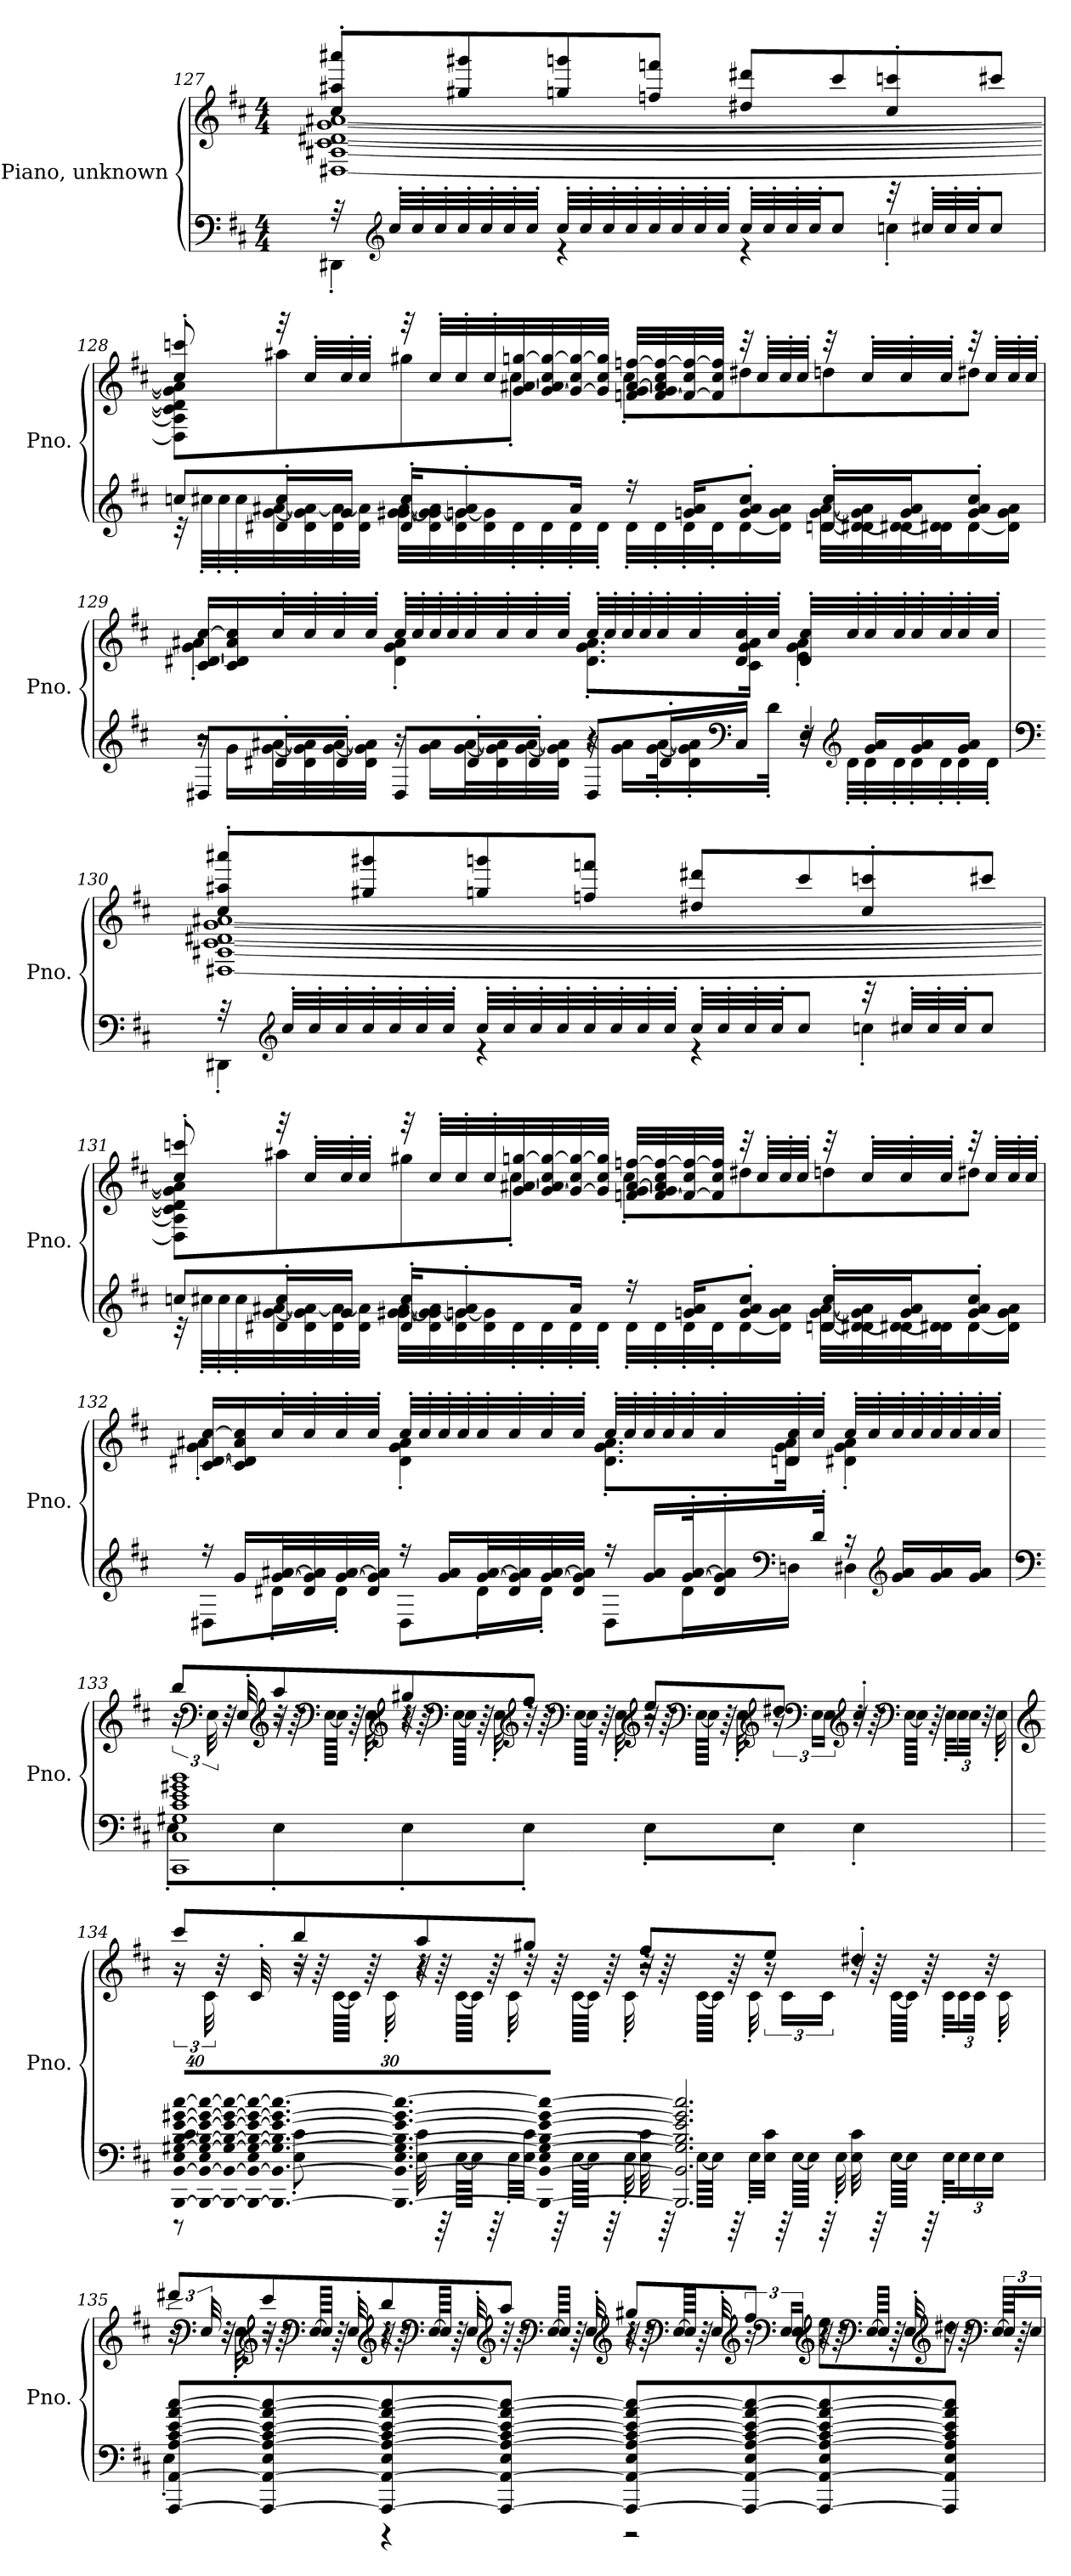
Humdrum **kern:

**kern	**kern
*part1	*part1
*staff2	*staff1
*I"Piano, unknown	*
*I'Pno.	*
!!LO:LB:g=z
*clefF4	*clefG2
*k[f#c#]	*k[f#c#]
*M4/4	*M4/4
=127	=127
*^	*^
32r	4DD#X'\	8cc#/' 8aa#X/' 8aaa#X/'L	[1D#X [1A#X [1c# [1d#X [1g [1a#X
*clefG2	*	*	*
32cc#'/LLL	.	.	.
32cc#'/	.	.	.
32cc#'/	.	.	.
32cc#'/	.	8gg#X/ 8ggg#X/	.
32cc#'/	.	.	.
32cc#'/	.	.	.
32cc#'/JJJ	.	.	.
32cc#'/LLL	4r	8ggn/ 8gggn/	.
32cc#'/	.	.	.
32cc#'/	.	.	.
32cc#'/	.	.	.
32cc#'/	.	8ffn/ 8fffn/J	.
32cc#'/	.	.	.
32cc#'/	.	.	.
32cc#'/JJJ	.	.	.
32cc#'/LLL	4r	8dd#X/ 8ddd#X/L	.
32cc#'/	.	.	.
32cc#'/	.	.	.
32cc#'/JJ	.	.	.
8cc#/J	.	8ccc#/	.
32r	4ccn'\	8cc#/' 8cccn/'	.
32cc#X'/LLL	.	.	.
32cc#'/	.	.	.
32cc#'/JJ	.	.	.
8cc#/J	.	8ccc#X/J	.
!!LO:PB:g=z	!!
=128	=128	=128	=128
8ccn/L	32r	8cc#/' 8cccn/'	8D#\] 8A#\] 8c#\] 8d#\] 8g\] 8a#\]L
.	32cc#X'\LLL	.	.
.	32cc#'\	.	.
.	32cc#'\	.	.
16d#X/' 16cc#/'L	[32g\ [32a#X\	32r	8aa#X\
.	32d#\ 32g\] 32a#\_	32cc#'/LLL	.
16g/JJ	32d#\ 32a#\_	32cc#'/	.
.	32d#\ 32a#\]JJJ	32cc#'/JJJ	.
16d#/' 16cc#/'KL	[32g\ [32g#X\ [32a#\LLL	32r	8gg#X\
.	32d#\ 32g\] 32g#\_ 32a#\]	32cc#'/LLL	.
8gn/' 8a#/'	32d#\ 32g#\_	32cc#'/	.
.	32d#\ 32g#\]	32cc#'/	.
.	32d#'\	[32g/ [32a#X/ [32ggn/	8cc#'\J
.	32d#'\	32g/_ 32a#/] 32cc#/ 32gg/_	.
16a#/Jk	32d#'\	32g/_ 32cc#/ 32gg/_	.
.	32d#'\JJJ	32g/] 32cc#/ 32gg/]JJJ	.
16r	32d#'\LLL	[32fn/ [32g/ [32a#/ [32ffn/LLL	8cc#'\L
.	32d#'\	32f/_ 32g/] 32a#/] 32cc#/ 32ff/_	.
16gn/ 16a#/KL	32d#'\	32f/_ 32cc#/ 32ff/_	.
.	32d#'\J	32f/] 32cc#/ 32ff/]JJJ	.
8g/' 8a#/' 8cc#/'J	[16d#\	32r	8dd#X\
.	.	32cc#'/LLL	.
.	16d#\] 16g\ 16a#\JJ	32cc#'/	.
.	.	32cc#'/JJJ	.
16d#/' 16cc#/'LL	[32dn\ [32g\ [32a#\LLL	32r	8ddn\
.	32d\_ 32d#X\ 32g\] 32a#\]	32cc#'/LLL	.
16g/ 16a#/J	32d\_ 32d#X\	32cc#'/	.
.	32d\] 32d#X\J	32cc#'/JJJ	.
8g/' 8a#/' 8cc#/'J	[16d#\	32r	8dd#X\J
.	.	32cc#'/LLL	.
.	16d#\] 16g\ 16a#\JJ	32cc#'/	.
.	.	32cc#'/JJJ	.
!!LO:LB:g=z	!!
=129	=129	=129	=129
*	*^	*	*
2r	16r	8D#X/L	[16c#/ [16d#X/ [16cc#/LL	4g\' 4a#X\'
.	16g\LL	.	16c#/] 16d#/] 16a#/ 16cc#/]	.
.	[32g\ [32a#X\L	16d#X'/L	32cc#'/L	.
.	32d#\ 32g\] 32a#\]	.	32cc#'/	.
.	[32g\ [32a#\	16d#'/JJ	32cc#'/	.
.	32d#\ 32g\] 32a#\]JJJ	.	32cc#'/JJJ	.
.	16r	8D#/L	32cc#'/LLL	4d#\' 4g\' 4a#\'
.	.	.	32cc#'/	.
.	16g\ 16a#\LL	.	32cc#'/	.
.	.	.	32cc#'/	.
.	[32g\ [32a#\L	16d#'/L	32cc#'/	.
.	32d#\ 32g\] 32a#\]	.	32cc#'/	.
.	[32g\ [32a#\	16d#'/JJ	32cc#'/	.
.	32d#\ 32g\] 32a#\]JJJ	.	32cc#'/JJJ	.
4r	16r	8D#/L	32cc#'/LLL	8.d#\' 8.g\' 8.a#\'L
.	.	.	32cc#'/	.
.	16g\ 16a#\LL	.	32cc#'/	.
.	.	.	32cc#'/	.
.	[32g\' [32a#\'K	16d#'/L	32cc#'/	.
.	16d#\' 16g\]' 16a#\]'	.	32cc#'/	.
*clefF4	*	*	*	*
.	.	16C#/JJ	32d#/' 32cc#/'	16c#\ 16g\ 16a#\Jk
.	32d#'\JJk	.	32cc#'/JJJ	.
16r	32r	4E/	32d#/' 32cc#/'LLL	4e\' 4g\' 4a#\'
*clefG2	*	*	*	*
.	32d#'\LLL	.	32cc#'/	.
16g/ 16a#/LL	32d#'\	.	32cc#'/	.
.	32d#'\	.	32cc#'/	.
16g/ 16a#/	32d#'\	.	32cc#'/	.
.	32d#'\	.	32cc#'/	.
16g/ 16a#/JJ	32d#'\	.	32cc#'/	.
.	32d#'\JJJ	.	32cc#'/JJJ	.
*v	*v	*v	*	*
!!LO:LB:g=z	!!
=130	=130	=130
*clefF4	*	*
*^	*	*
32r	4DD#X'\	8cc#/' 8aa#X/' 8aaa#X/'L	[1D#X [1A#X [1c# [1d#X [1g [1a#X
*clefG2	*	*	*
32cc#'/LLL	.	.	.
32cc#'/	.	.	.
32cc#'/	.	.	.
32cc#'/	.	8gg#X/ 8ggg#X/	.
32cc#'/	.	.	.
32cc#'/	.	.	.
32cc#'/JJJ	.	.	.
32cc#'/LLL	4r	8ggn/ 8gggn/	.
32cc#'/	.	.	.
32cc#'/	.	.	.
32cc#'/	.	.	.
32cc#'/	.	8ffn/ 8fffn/J	.
32cc#'/	.	.	.
32cc#'/	.	.	.
32cc#'/JJJ	.	.	.
32cc#'/LLL	4r	8dd#X/ 8ddd#X/L	.
32cc#'/	.	.	.
32cc#'/	.	.	.
32cc#'/JJ	.	.	.
8cc#/J	.	8ccc#/	.
32r	4ccn'\	8cc#/' 8cccn/'	.
32cc#X'/LLL	.	.	.
32cc#'/	.	.	.
32cc#'/JJ	.	.	.
8cc#/J	.	8ccc#X/J	.
!!LO:LB:g=z	!!
=131	=131	=131	=131
8ccn/L	32r	8cc#/' 8cccn/'	8D#\] 8A#\] 8c#\] 8d#\] 8g\] 8a#\]L
.	32cc#X'\LLL	.	.
.	32cc#'\	.	.
.	32cc#'\	.	.
16d#X/' 16cc#/'L	[32g\ [32a#X\	32r	8aa#X\
.	32d#\ 32g\] 32a#\_	32cc#'/LLL	.
16g/JJ	32d#\ 32a#\_	32cc#'/	.
.	32d#\ 32a#\]JJJ	32cc#'/JJJ	.
16d#/' 16cc#/'KL	[32g\ [32g#X\ [32a#\LLL	32r	8gg#X\
.	32d#\ 32g\] 32g#\_ 32a#\]	32cc#'/LLL	.
8gn/' 8a#/'	32d#\ 32g#\_	32cc#'/	.
.	32d#\ 32g#\]	32cc#'/	.
.	32d#'\	[32g/ [32a#X/ [32ggn/	8cc#'\J
.	32d#'\	32g/_ 32a#/] 32cc#/ 32gg/_	.
16a#/Jk	32d#'\	32g/_ 32cc#/ 32gg/_	.
.	32d#'\JJJ	32g/] 32cc#/ 32gg/]JJJ	.
16r	32d#'\LLL	[32fn/ [32g/ [32a#/ [32ffn/LLL	8cc#'\L
.	32d#'\	32f/_ 32g/] 32a#/] 32cc#/ 32ff/_	.
16gn/ 16a#/KL	32d#'\	32f/_ 32cc#/ 32ff/_	.
.	32d#'\J	32f/] 32cc#/ 32ff/]JJJ	.
8g/' 8a#/' 8cc#/'J	[16d#\	32r	8dd#X\
.	.	32cc#'/LLL	.
.	16d#\] 16g\ 16a#\JJ	32cc#'/	.
.	.	32cc#'/JJJ	.
16d#/' 16cc#/'LL	[32dn\ [32g\ [32a#\LLL	32r	8ddn\
.	32d\_ 32d#X\ 32g\] 32a#\]	32cc#'/LLL	.
16g/ 16a#/J	32d\_ 32d#X\	32cc#'/	.
.	32d\] 32d#X\J	32cc#'/JJJ	.
8g/' 8a#/' 8cc#/'J	[16d#\	32r	8dd#X\J
.	.	32cc#'/LLL	.
.	16d#\] 16g\ 16a#\JJ	32cc#'/	.
.	.	32cc#'/JJJ	.
!!LO:LB:g=z	!!
=132	=132	=132	=132
16r	8D#X\L	[16c#/ [16d#X/ [16cc#/LL	4g\' 4a#X\'
16g/LL	.	16c#/] 16d#/] 16a#/ 16cc#/]	.
[32g/ [32a#X/L	16d#X'\L	32cc#'/L	.
32d#/ 32g/] 32a#/]	.	32cc#'/	.
[32g/ [32a#/	16d#'\JJ	32cc#'/	.
32d#/ 32g/] 32a#/]JJJ	.	32cc#'/JJJ	.
16r	8D#\L	32cc#'/LLL	4d#\' 4g\' 4a#\'
.	.	32cc#'/	.
16g/ 16a#/LL	.	32cc#'/	.
.	.	32cc#'/	.
[32g/ [32a#/L	16d#'\L	32cc#'/	.
32d#/ 32g/] 32a#/]	.	32cc#'/	.
[32g/ [32a#/	16d#'\JJ	32cc#'/	.
32d#/ 32g/] 32a#/]JJJ	.	32cc#'/JJJ	.
16r	8D#\L	32cc#'/LLL	8.d#\' 8.g\' 8.a#\'L
.	.	32cc#'/	.
16g/ 16a#/LL	.	32cc#'/	.
.	.	32cc#'/	.
[32g/' [32a#/'K	16d#'\L	32cc#'/	.
16d#/' 16g/]' 16a#/]'	.	32cc#'/	.
*clefF4	*	*	*
.	16Dn\JJ	32d#/' 32cc#/'	16dn\ 16g\ 16a#\Jk
32d#'/JJk	.	32cc#'/JJJ	.
16r	4D#X\	32cc#'/LLL	4d#X\' 4g\' 4a#\'
.	.	32cc#'/	.
*clefG2	*	*	*
16g/ 16a#/LL	.	32cc#'/	.
.	.	32cc#'/	.
16g/ 16a#/	.	32cc#'/	.
.	.	32cc#'/	.
16g/ 16a#/JJ	.	32cc#'/	.
.	.	32cc#'/JJJ	.
*	*	*v	*v
!!LO:LB:g=z
=133	=133	=133
*clefF4	*	*
*	*	*^
*	*	*	*^
1CC# 1C# 1G#X 1c# 1e 1g#X 1b	8E'\L	8bb/L	24r	16r
*	*	*clefF4	*	*
.	.	.	48E\	.
.	.	.	16r	32r
.	.	.	.	32E'/
*	*	*clefG2	*	*
.	8E'\	8aa/	32r	8r
.	.	.	64r	.
*	*	*clefF4	*	*
.	.	.	[64E\LLLL	.
.	.	.	64E\JJJJ]	.
.	.	.	64r	.
.	.	.	32E'\	.
*	*	*clefG2	*	*
.	8E'\	8gg#X/	32r	4r
.	.	.	64r	.
*	*	*clefF4	*	*
.	.	.	[64E\LLLL	.
.	.	.	64E\JJJJ]	.
.	.	.	64r	.
.	.	.	32E'\	.
*	*	*clefG2	*	*
.	8E'\J	8ff#/J	32r	.
.	.	.	64r	.
*	*	*clefF4	*	*
.	.	.	[64E\LLLL	.
.	.	.	64E\JJJJ]	.
.	.	.	64r	.
.	.	.	32E'\	.
*	*	*clefG2	*	*
.	8E'\L	8ee/L	32r	2r
.	.	.	64r	.
*	*	*clefF4	*	*
.	.	.	[64E\LLLL	.
.	.	.	64E\JJJJ]	.
.	.	.	64r	.
.	.	.	32E'\	.
*	*	*clefG2	*	*
.	8E'\J	8dd#X/J	24r	.
*	*	*clefF4	*	*
.	.	.	24E\LL	.
.	.	.	24E\JJ	.
*	*	*clefG2	*	*
.	4E'\	4cc#'/	32r	.
.	.	.	64r	.
*	*	*clefF4	*	*
.	.	.	[64E\LLLL	.
.	.	.	64E\JJJJ]	.
.	.	.	64r	.
.	.	.	32E'\KLL	.
*	*	*	*Xbrackettup	*
.	.	.	24E\	.
.	.	.	48E\JJk	.
.	.	.	32r	.
.	.	.	32E'\	.
!!LO:PB:g=z	!!	!!
=134	=134	=134	=134	=134
*	*	*clefG2	*	*
*Xbrackettup	*	*	*	*
!LO:N:vis=32	!	!	!	!
*	*	*	*brackettup	*
[640%23BBB/ [640%23BB/ 640%23E/ [640%23G#X/ [640%23B/ 640%23c#/ [640%23e/ [640%23g#X/ [640%23cc#/LLL	8r	8ccc#/L	24r	16r
!LO:N:vis=32	!	!	!	!
640%23BBB/_ 640%23BB/_ 640%23E/ 640%23G#/_ 640%23B/_ 640%23e/_ 640%23g#/_ 640%23cc#/_	.	.	.	.
.	.	.	48c#\	.
.	.	.	16r	32r
!LO:N:vis=64	!	!	!	!
960%17BBB/_ 960%17BB/_ 960%17G#/_ 960%17B/_ 960%17e/_ 960%17g#/_ 960%17cc#/_L	.	.	.	.
!LO:N:vis=64	!	!	!	!
960%17BBB/_ 960%17BB/_ 960%17E/ 960%17G#/_ 960%17B/_ 960%17e/_ 960%17g#/_ 960%17cc#/_J	.	.	.	.
.	.	.	.	32c#'/
!LO:N:vis=32.	!	!	!	!
1920%103BBB/_ 1920%103BB/_ 1920%103G#/_ 1920%103B/_ 1920%103e/_ 1920%103g#/_ 1920%103cc#/_	.	.	.	.
.	8E\' 8c#\'	8bb/	32r	8r
.	.	.	64r	.
!LO:N:vis=32.	!	!	!	!
1920%103BBB/_ 1920%103BB/_ 1920%103E/ 1920%103G#/_ 1920%103B/_ 1920%103e/_ 1920%103g#/_ 1920%103cc#/_	.	.	.	.
.	.	.	[64c#\LLLL	.
.	.	.	64c#\JJJJ]	.
.	.	.	64r	.
!LO:N:vis=32	!	!	!	!
640%23BBB/_ 640%23BB/_ 640%23E/ 640%23G#/_ 640%23B/_ 640%23e/_ 640%23g#/_ 640%23cc#/_JJJ	.	.	.	.
.	.	.	32c#'\	.
.	32E\ 32c#\	8aa/	32r	4r
2.BBB/] 2.BB/] 2.G#/] 2.B/] 2.e/] 2.g#/] 2.cc#/]	.	.	.	.
.	64r	.	64r	.
.	[64E\LLLL	.	[64c#\LLLL	.
.	64E\JJJJ]	.	64c#\JJJJ]	.
.	64r	.	64r	.
.	32E'\LLL	.	32c#'\	.
.	32E\ 32c#\JJJ	8gg#X/J	32r	.
.	64r	.	64r	.
.	[64E\LLLL	.	[64c#\LLLL	.
.	64E\JJJJ]	.	64c#\JJJJ]	.
.	64r	.	64r	.
.	32E'\	.	32c#'\	.
.	32E\ 32c#\	8ff#/L	32r	2r
.	64r	.	64r	.
.	[64E\LLLL	.	[64c#\LLLL	.
.	64E\JJJJ]	.	64c#\JJJJ]	.
.	64r	.	64r	.
.	32E'\LLL	.	32c#'\	.
.	32E\ 32c#\JJJ	8ee/J	24r	.
.	64r	.	.	.
.	.	.	24c#\LL	.
.	[64E\LLLL	.	.	.
.	64E\JJJJ]	.	.	.
.	64r	.	.	.
.	.	.	24c#\JJ	.
.	32E'\	.	.	.
.	32E\ 32c#\	4dd#X'/	32r	.
.	64r	.	64r	.
.	[64E\LLLL	.	[64c#\LLLL	.
.	64E\JJJJ]	.	64c#\JJJJ]	.
.	64r	.	64r	.
.	32E'\KLL	.	32c#'\KLL	.
*	*	*	*Xbrackettup	*
.	24E\	.	24c#\	.
.	24E\	.	48c#\JJk	.
.	.	.	32r	.
.	24E\JJ	.	.	.
.	.	.	32c#'\	.
.	1920ryy	1920ryy	1920ryy	1920ryy
!!LO:LB:g=z	!!	!!
=135	=135	=135	=135	=135
*	*	*	*	*brackettup
[8AAA/ [8AA/ [8A/ [8c#/ [8e/ [8a/ [8cc#/L	4E'\	8ddd#X/L	16r	24r
*	*	*clefF4	*	*
.	.	.	.	48E/
.	.	.	32r	16r
.	.	.	32E'\	.
*	*	*clefG2	*	*
8AAA/_ 8AA/_ 8E/ 8A/_ 8c#/_ 8e/_ 8a/_ 8cc#/_	.	8ccc#/	8r	32r
.	.	.	.	64r
*	*	*clefF4	*	*
.	.	.	.	[64E/LLLL
.	.	.	.	64E/JJJJ]
.	.	.	.	64r
.	.	.	.	32E'/
*	*	*clefG2	*	*
8AAA/_ 8AA/_ 8E/ 8A/_ 8c#/_ 8e/_ 8a/_ 8cc#/_	4r	8bb/	4r	32r
.	.	.	.	64r
*	*	*clefF4	*	*
.	.	.	.	[64E/LLLL
.	.	.	.	64E/JJJJ]
.	.	.	.	64r
.	.	.	.	32E'/
*	*	*clefG2	*	*
8AAA/_ 8AA/_ 8E/ 8A/_ 8c#/_ 8e/_ 8a/_ 8cc#/_J	.	8aa/J	.	32r
.	.	.	.	64r
*	*	*clefF4	*	*
.	.	.	.	[64E/LLLL
.	.	.	.	64E/JJJJ]
.	.	.	.	64r
.	.	.	.	32E'/
*	*	*clefG2	*	*
8AAA/_ 8AA/_ 8E/ 8A/_ 8c#/_ 8e/_ 8a/_ 8cc#/_L	2r	8gg#X/L	4r	32r
.	.	.	.	64r
*	*	*clefF4	*	*
.	.	.	.	[64E/LLLL
.	.	.	.	64E/JJJJ]
.	.	.	.	64r
.	.	.	.	32E'/
*	*	*clefG2	*	*
8AAA/_ 8AA/_ 8E/ 8A/_ 8c#/_ 8e/_ 8a/_ 8cc#/_	.	8ff#/J	.	24r
*	*	*clefF4	*	*
.	.	.	.	24E/LL
.	.	.	.	24E/JJ
*	*	*clefG2	*	*
8AAA/_ 8AA/_ 8E/ 8A/_ 8c#/_ 8e/_ 8a/_ 8cc#/_	.	4r	8ee\L	32r
.	.	.	.	64r
*	*	*clefF4	*	*
.	.	.	.	[64E/LLLL
.	.	.	.	64E/JJJJ]
.	.	.	.	64r
.	.	.	.	32E'/
*	*	*clefG2	*	*
8AAA/] 8AA/] 8E/ 8A/] 8c#/] 8e/] 8a/] 8cc#/]J	.	.	8dd#X\J	32r
.	.	.	.	64r
*	*	*clefF4	*	*
.	.	.	.	[64E/LLLL
.	.	.	.	96E/JJJJ]
.	.	.	.	96r
.	.	.	.	24E/
*v	*v	*	*	*
*	*v	*v	*v
=	=
*-	*-
